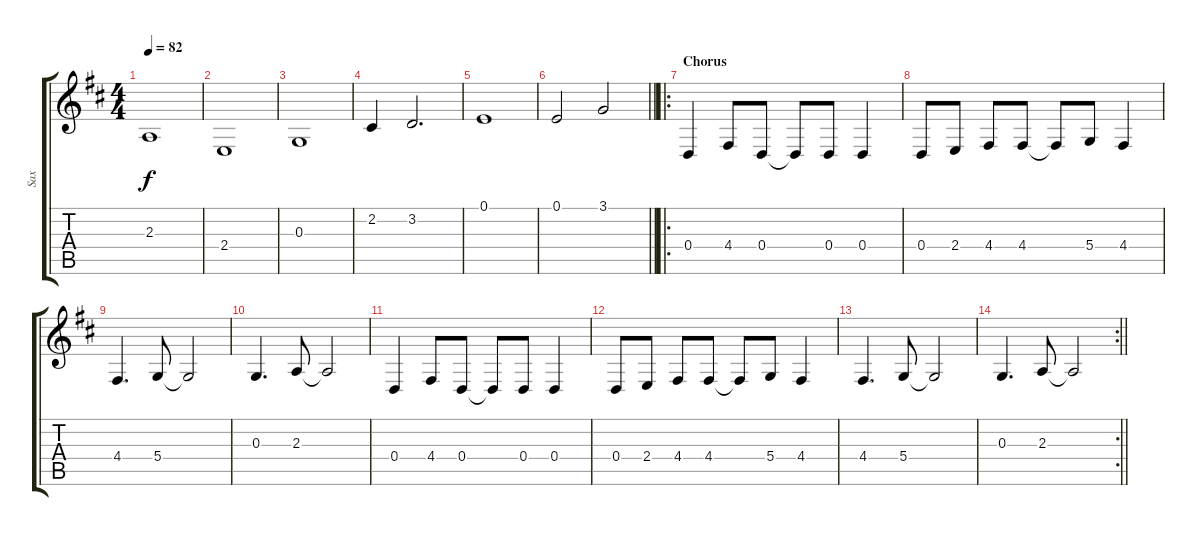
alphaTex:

\track ("Sax" "Sax") {instrument altosax}
\staff {score tabs}
\tuning (E4 B3 G3 D3 A2 E2) {hide}
\ts (4 4)
\tempo 82
\clef g2
\ks d
2.3.1{dy f} |
2.4.1 |
0.3.1 |
2.2.4 3.2.2{d} |
0.1.1 |
\barLineRight lightlight
0.1.2 3.1.2 |
\ro
\section ("" "Chorus")
0.4.4 4.4.8 0.4.8 0.4{t}.8 0.4.8 0.4.4 |
0.4.8 2.4.8 4.4.8 4.4.8 4.4{t}.8 5.4.8 4.4.4 |
4.4.4{d} 5.4.8 5.4{t}.2 |
0.3.4{d} 2.3.8 2.3{t}.2 |
0.4.4 4.4.8 0.4.8 0.4{t}.8 0.4.8 0.4.4 |
0.4.8 2.4.8 4.4.8 4.4.8 4.4{t}.8 5.4.8 4.4.4 |
4.4.4{d} 5.4.8 5.4{t}.2 |
\rc 2
\barLineRight lightlight
0.3.4{d} 2.3.8 2.3{t}.2
